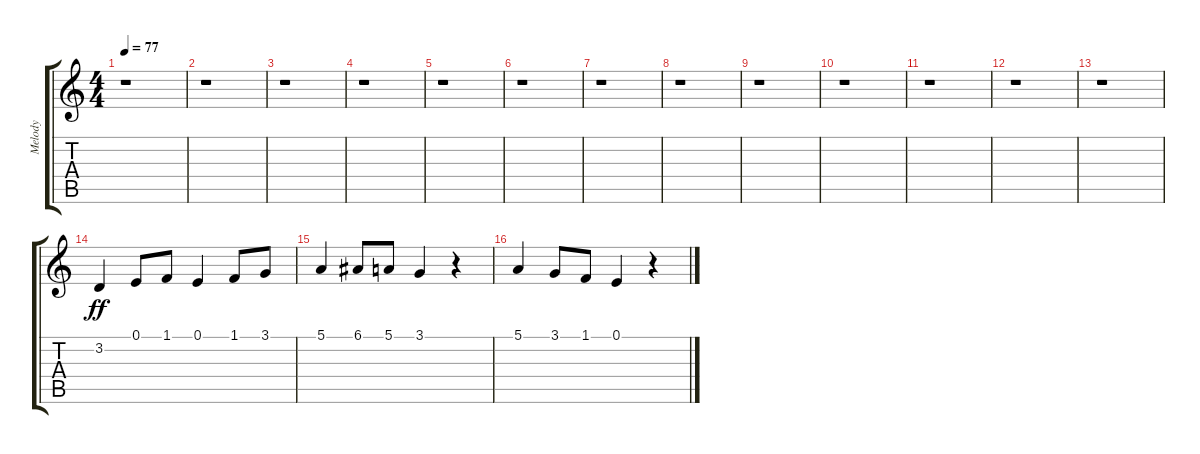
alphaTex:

\track ("Melody" "Melody") {instrument violin}
\staff {score tabs}
\tuning (E4 B3 G3 D3 A2 E2) {hide}
\ts (4 4)
\tempo 77
\clef g2
\ks c
r.1{dy ff instrument violin} |
r.1 |
r.1 |
r.1 |
r.1 |
r.1 |
r.1 |
r.1 |
r.1 |
r.1 |
r.1 |
r.1 |
r.1 |
3.2.4 0.1.8 1.1.8 0.1.4 1.1.8 3.1.8 |
5.1.4 6.1.8 5.1.8 3.1.4 r.4 |
5.1.4 3.1.8 1.1.8 0.1.4 r.4
